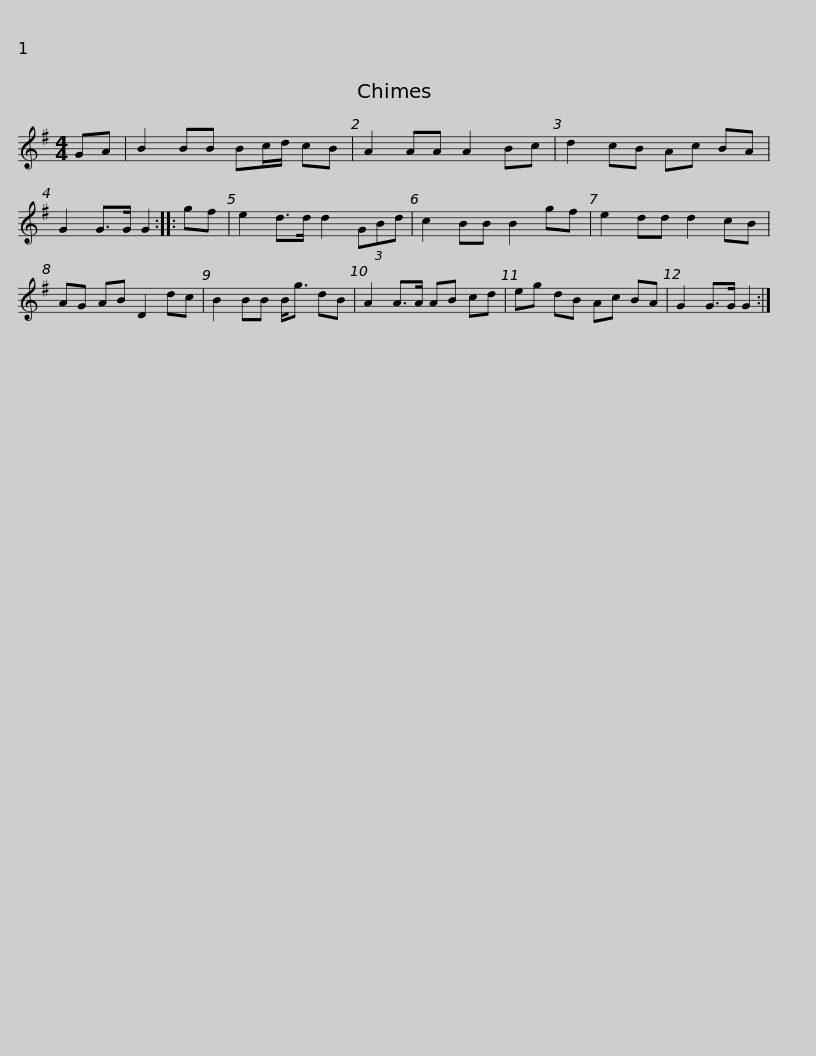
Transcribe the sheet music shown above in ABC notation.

X:1
L:1/8
M:4/4
I:linebreak $
K:G
V:1 treble
V:1
 GA | B2 BB Bc/d/ cB | A2 AA A2 Bc | d2 cB Ac BA | G2 G>G G2 :: %5
 gf | e2 d>d d2 (3GBd | c2 BB B2 gf |$ e2 dd d2 cB | AG AB D2 dc | %10
 B2 BB B<g dB | A2 A>A AB cd | eg dB Ac BA | G2 G>G G2 :| %14
